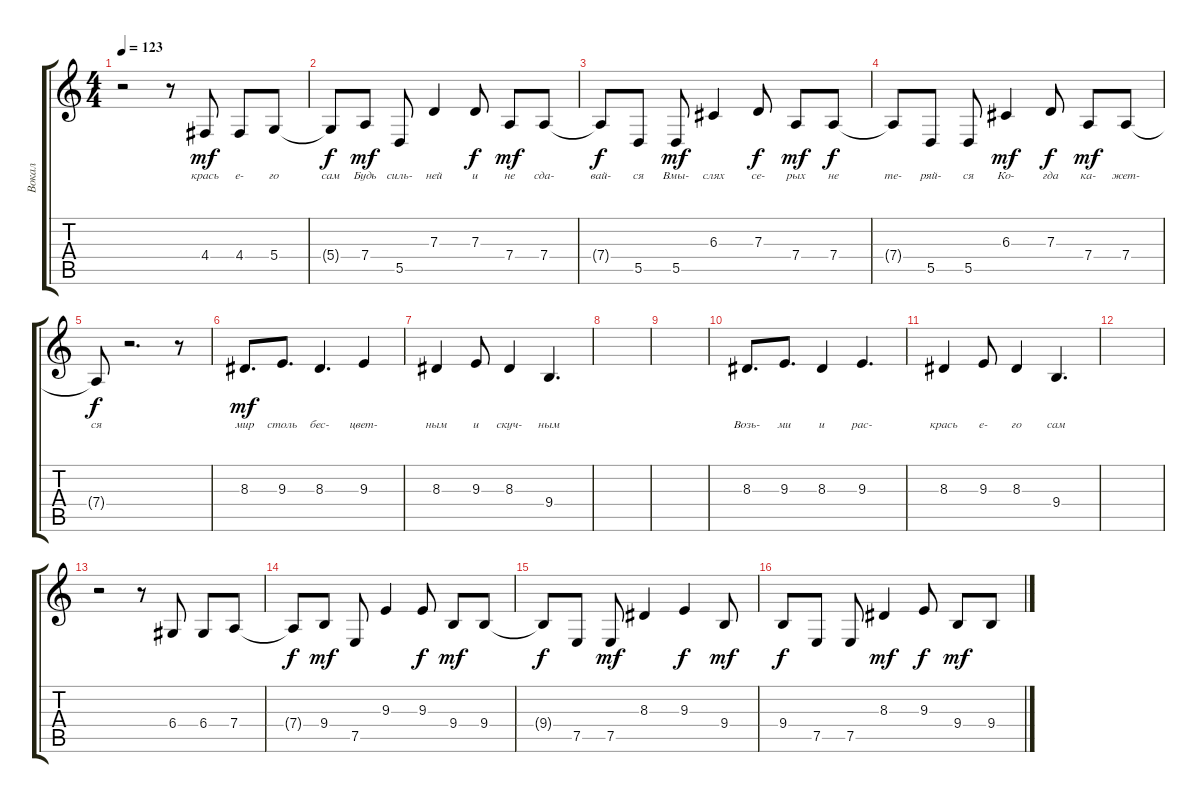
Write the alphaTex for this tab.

\track ("Вокал" "Вокал") {instrument lead2sawtooth}
\staff {score tabs}
\tuning (E4 B3 G3 D3 A2 E2) {hide}
\ts (4 4)
\tempo 123
\clef g2
\ks c
r.2{dy mf} r.8 4.4.8{lyrics (0 "крась") lyrics (1 "") lyrics (2 "") lyrics (3 "") lyrics (4 "")} 4.4.8{lyrics (0 "е-") lyrics (1 "") lyrics (2 "") lyrics (3 "") lyrics (4 "")} 5.4.8{lyrics (0 "го") lyrics (1 "") lyrics (2 "") lyrics (3 "") lyrics (4 "")} |
5.4{t}.8{lyrics (0 "сам") lyrics (1 "") lyrics (2 "") lyrics (3 "") lyrics (4 "") dy f} 7.4.8{lyrics (0 "Будь") lyrics (1 "") lyrics (2 "") lyrics (3 "") lyrics (4 "") dy mf} 5.5.8{lyrics (0 "силь-") lyrics (1 "") lyrics (2 "") lyrics (3 "") lyrics (4 "")} 7.3.4{lyrics (0 "ней") lyrics (1 "") lyrics (2 "") lyrics (3 "") lyrics (4 "")} 7.3.8{lyrics (0 "и") lyrics (1 "") lyrics (2 "") lyrics (3 "") lyrics (4 "") dy f} 7.4.8{lyrics (0 "не") lyrics (1 "") lyrics (2 "") lyrics (3 "") lyrics (4 "") dy mf} 7.4.8{lyrics (0 "сда-") lyrics (1 "") lyrics (2 "") lyrics (3 "") lyrics (4 "")} |
7.4{t}.8{lyrics (0 "вай-") lyrics (1 "") lyrics (2 "") lyrics (3 "") lyrics (4 "") dy f} 5.5.8{lyrics (0 "ся") lyrics (1 "") lyrics (2 "") lyrics (3 "") lyrics (4 "")} 5.5.8{lyrics (0 "Вмы-") lyrics (1 "") lyrics (2 "") lyrics (3 "") lyrics (4 "") dy mf} 6.3.4{lyrics (0 "слях") lyrics (1 "") lyrics (2 "") lyrics (3 "") lyrics (4 "")} 7.3.8{lyrics (0 "се-") lyrics (1 "") lyrics (2 "") lyrics (3 "") lyrics (4 "") dy f} 7.4.8{lyrics (0 "рых") lyrics (1 "") lyrics (2 "") lyrics (3 "") lyrics (4 "") dy mf} 7.4.8{lyrics (0 "не") lyrics (1 "") lyrics (2 "") lyrics (3 "") lyrics (4 "") dy f} |
7.4{t}.8{lyrics (0 "те-") lyrics (1 "") lyrics (2 "") lyrics (3 "") lyrics (4 "")} 5.5.8{lyrics (0 "ряй-") lyrics (1 "") lyrics (2 "") lyrics (3 "") lyrics (4 "")} 5.5.8{lyrics (0 "ся") lyrics (1 "") lyrics (2 "") lyrics (3 "") lyrics (4 "")} 6.3.4{lyrics (0 "Ко-") lyrics (1 "") lyrics (2 "") lyrics (3 "") lyrics (4 "") dy mf} 7.3.8{lyrics (0 "гда") lyrics (1 "") lyrics (2 "") lyrics (3 "") lyrics (4 "") dy f} 7.4.8{lyrics (0 "ка-") lyrics (1 "") lyrics (2 "") lyrics (3 "") lyrics (4 "") dy mf} 7.4.8{lyrics (0 "жет-") lyrics (1 "") lyrics (2 "") lyrics (3 "") lyrics (4 "")} |
7.4{t}.8{lyrics (0 "ся") lyrics (1 "") lyrics (2 "") lyrics (3 "") lyrics (4 "") dy f} r.2{d} r.8 |
8.3.8{d lyrics (0 "мир") lyrics (1 "") lyrics (2 "") lyrics (3 "") lyrics (4 "") dy mf} 9.3.8{d lyrics (0 "столь") lyrics (1 "") lyrics (2 "") lyrics (3 "") lyrics (4 "")} 8.3.4{d lyrics (0 "бес-") lyrics (1 "") lyrics (2 "") lyrics (3 "") lyrics (4 "")} 9.3.4{lyrics (0 "цвет-") lyrics (1 "") lyrics (2 "") lyrics (3 "") lyrics (4 "")} |
8.3.4{lyrics (0 "ным") lyrics (1 "") lyrics (2 "") lyrics (3 "") lyrics (4 "")} 9.3.8{lyrics (0 "и") lyrics (1 "") lyrics (2 "") lyrics (3 "") lyrics (4 "")} 8.3.4{lyrics (0 "скуч-") lyrics (1 "") lyrics (2 "") lyrics (3 "") lyrics (4 "")} 9.4.4{d lyrics (0 "ным") lyrics (1 "") lyrics (2 "") lyrics (3 "") lyrics (4 "")} |
|
|
8.3.8{d lyrics (0 "Возь-") lyrics (1 "") lyrics (2 "") lyrics (3 "") lyrics (4 "")} 9.3.8{d lyrics (0 "ми") lyrics (1 "") lyrics (2 "") lyrics (3 "") lyrics (4 "")} 8.3.4{lyrics (0 "и") lyrics (1 "") lyrics (2 "") lyrics (3 "") lyrics (4 "")} 9.3.4{d lyrics (0 "рас-") lyrics (1 "") lyrics (2 "") lyrics (3 "") lyrics (4 "")} |
8.3.4{lyrics (0 "крась") lyrics (1 "") lyrics (2 "") lyrics (3 "") lyrics (4 "")} 9.3.8{lyrics (0 "е-") lyrics (1 "") lyrics (2 "") lyrics (3 "") lyrics (4 "")} 8.3.4{lyrics (0 "го") lyrics (1 "") lyrics (2 "") lyrics (3 "") lyrics (4 "")} 9.4.4{d lyrics (0 "сам") lyrics (1 "") lyrics (2 "") lyrics (3 "") lyrics (4 "")} |
|
r.2 r.8 6.4.8 6.4.8 7.4.8 |
7.4{t}.8{dy f} 9.4.8{dy mf} 7.5.8 9.3.4 9.3.8{dy f} 9.4.8{dy mf} 9.4.8 |
9.4{t}.8{dy f} 7.5.8 7.5.8{dy mf} 8.3.4 9.3.4{dy f} 9.4.8{dy mf} |
9.4.8{dy f} 7.5.8 7.5.8 8.3.4{dy mf} 9.3.8{dy f} 9.4.8{dy mf} 9.4.8
